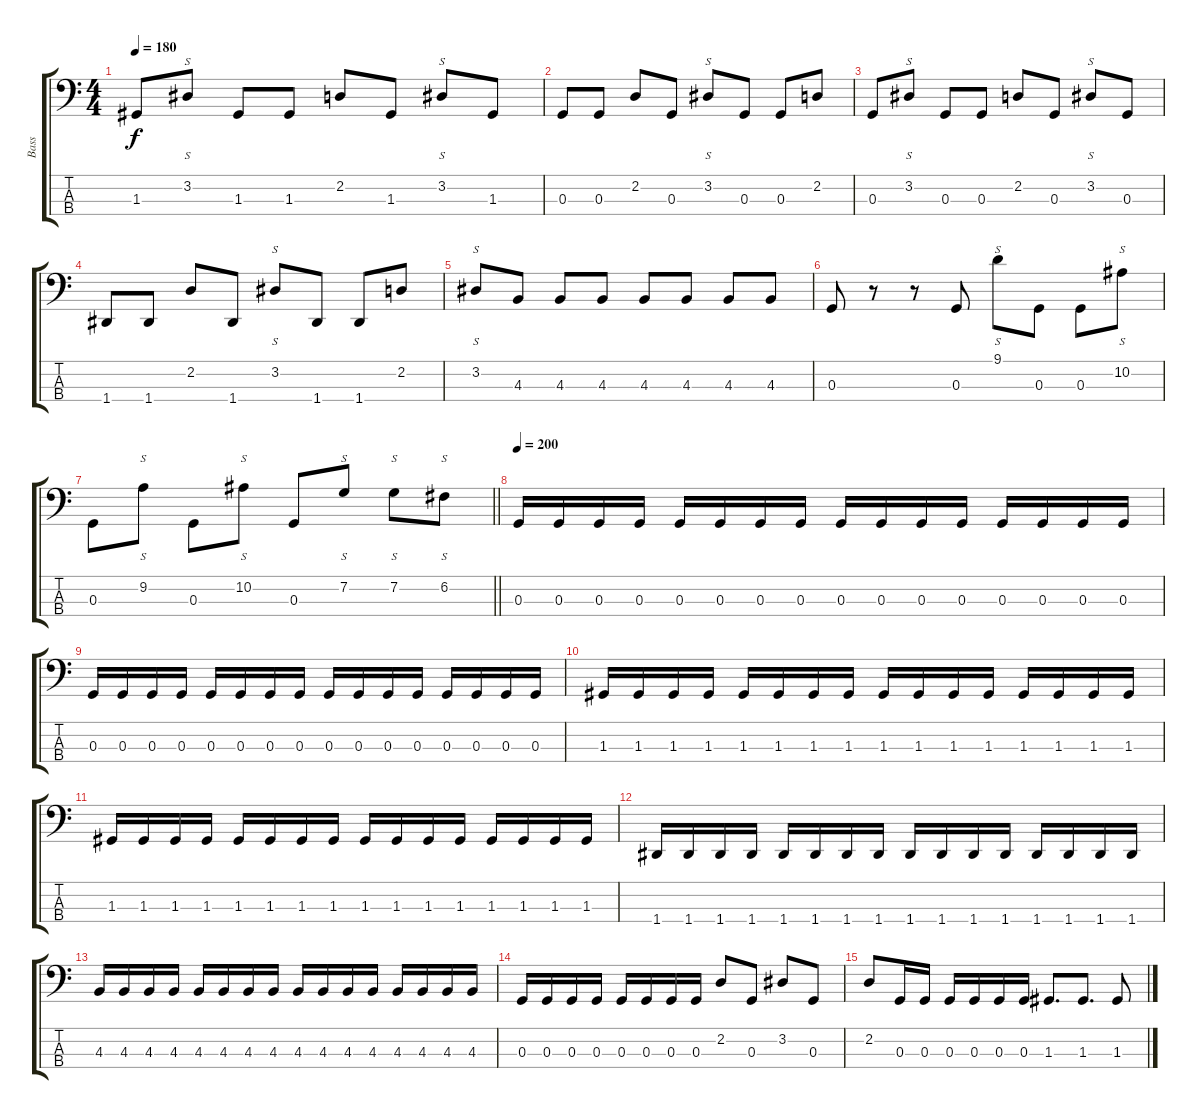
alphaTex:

\track ("Bass" "Bass") {instrument electricbassfinger}
\staff {score tabs}
\tuning (F2 C2 G1 D1) {hide}
\ts (4 4)
\tempo 180
\clef f4
\ks c
1.3.8{dy f} 3.2.8{s} 1.3.8 1.3.8 2.2.8 1.3.8 3.2.8{s} 1.3.8 |
0.3.8 0.3.8 2.2.8 0.3.8 3.2.8{s} 0.3.8 0.3.8 2.2.8 |
0.3.8 3.2.8{s} 0.3.8 0.3.8 2.2.8 0.3.8 3.2.8{s} 0.3.8 |
1.4.8 1.4.8 2.2.8 1.4.8 3.2.8{s} 1.4.8 1.4.8 2.2.8 |
3.2.8{s} 4.3.8 4.3.8 4.3.8 4.3.8 4.3.8 4.3.8 4.3.8 |
0.3.8 r.8 r.8 0.3.8 9.1.8{s} 0.3.8 0.3.8 10.2.8{s} |
\barLineRight lightlight
0.3.8 9.2.8{s} 0.3.8 10.2.8{s} 0.3.8 7.2.8{s} 7.2.8{s} 6.2.8{s} |
\section ("" "")
\tempo 200
0.3.16 0.3.16 0.3.16 0.3.16 0.3.16 0.3.16 0.3.16 0.3.16 0.3.16 0.3.16 0.3.16 0.3.16 0.3.16 0.3.16 0.3.16 0.3.16 |
0.3.16 0.3.16 0.3.16 0.3.16 0.3.16 0.3.16 0.3.16 0.3.16 0.3.16 0.3.16 0.3.16 0.3.16 0.3.16 0.3.16 0.3.16 0.3.16 |
1.3.16 1.3.16 1.3.16 1.3.16 1.3.16 1.3.16 1.3.16 1.3.16 1.3.16 1.3.16 1.3.16 1.3.16 1.3.16 1.3.16 1.3.16 1.3.16 |
1.3.16 1.3.16 1.3.16 1.3.16 1.3.16 1.3.16 1.3.16 1.3.16 1.3.16 1.3.16 1.3.16 1.3.16 1.3.16 1.3.16 1.3.16 1.3.16 |
1.4.16 1.4.16 1.4.16 1.4.16 1.4.16 1.4.16 1.4.16 1.4.16 1.4.16 1.4.16 1.4.16 1.4.16 1.4.16 1.4.16 1.4.16 1.4.16 |
4.3.16 4.3.16 4.3.16 4.3.16 4.3.16 4.3.16 4.3.16 4.3.16 4.3.16 4.3.16 4.3.16 4.3.16 4.3.16 4.3.16 4.3.16 4.3.16 |
0.3.16 0.3.16 0.3.16 0.3.16 0.3.16 0.3.16 0.3.16 0.3.16 2.2.8 0.3.8 3.2.8 0.3.8 |
2.2.8 0.3.16 0.3.16 0.3.16 0.3.16 0.3.16 0.3.16 1.3.8{d} 1.3.8{d} 1.3.8
